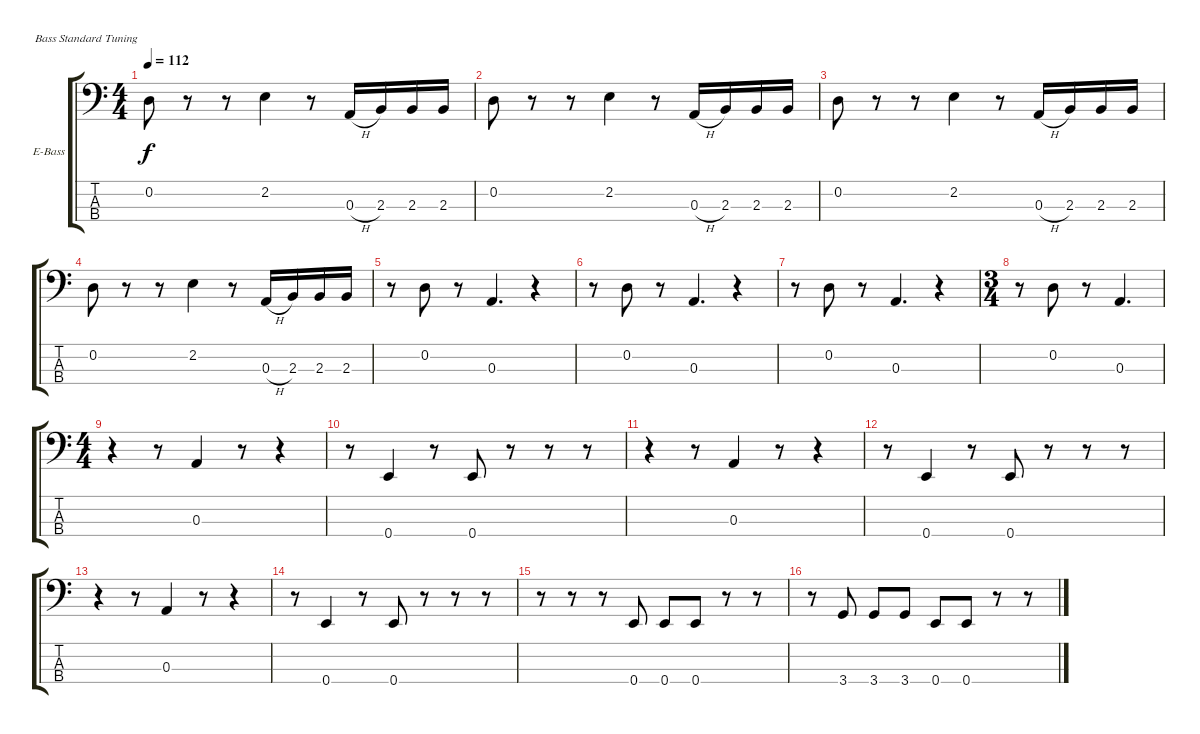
\bracketExtendMode groupsimilarinstruments
\firstSystemTrackNameOrientation horizontal
\otherSystemsTrackNameOrientation horizontal
\track ("Justin Chancellor" "E-Bass") {instrument electricbasspick}
\staff {score tabs}
\tuning (G2 D2 A1 E1)
\ts (4 4)
\tempo 112
\clef f4
\ks c
0.2.8{dy f} r.8 r.8 2.2.4 r.8 0.3{h}.16 2.3.16 2.3.16 2.3.16 |
0.2.8 r.8 r.8 2.2.4 r.8 0.3{h}.16 2.3.16 2.3.16 2.3.16 |
0.2.8 r.8 r.8 2.2.4 r.8 0.3{h}.16 2.3.16 2.3.16 2.3.16 |
0.2.8 r.8 r.8 2.2.4 r.8 0.3{h}.16 2.3.16 2.3.16 2.3.16 |
r.8 0.2.8 r.8 0.3.4{d} r.4 |
r.8 0.2.8 r.8 0.3.4{d} r.4 |
r.8 0.2.8 r.8 0.3.4{d} r.4 |
\ts (3 4)
\beaming (8 2 2 2 2)
r.8 0.2.8 r.8 0.3.4{d} |
\ts (4 4)
\beaming (8 2 2 2 2)
r.4 r.8 0.3.4 r.8 r.4 |
r.8 0.4.4 r.8 0.4.8 r.8 r.8 r.8 |
r.4 r.8 0.3.4 r.8 r.4 |
r.8 0.4.4 r.8 0.4.8 r.8 r.8 r.8 |
r.4 r.8 0.3.4 r.8 r.4 |
r.8 0.4.4 r.8 0.4.8 r.8 r.8 r.8 |
r.8 r.8 r.8 0.4.8 0.4.8 0.4.8 r.8 r.8 |
r.8 3.4.8 3.4.8 3.4.8 0.4.8 0.4.8 r.8 r.8
